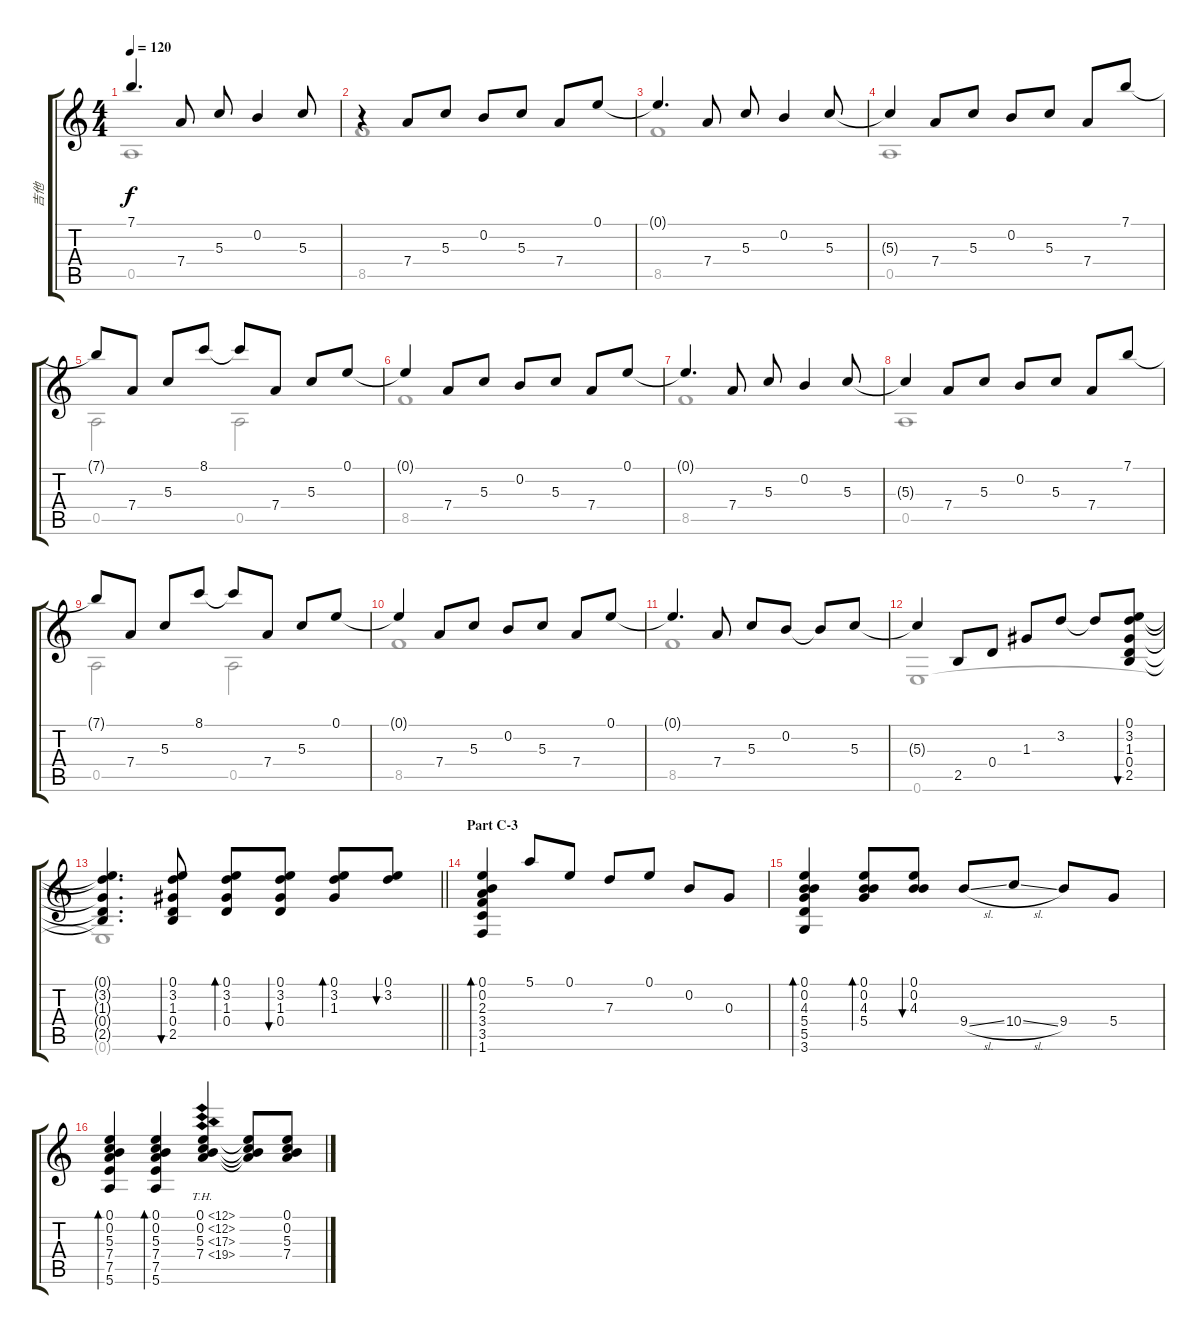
\track ("吉他" "吉他") {instrument acousticguitarnylon}
\staff {score tabs}
\tuning (E4 B3 G3 D3 A2 E2) {hide}
\voice
\ts (4 4)
\tempo 120
\clef g2
\ks c
7.1{t}.4{d dy f} 7.4.8 5.3.8 0.2.4 5.3.8 |
r.4 7.4.8 5.3.8 0.2.8 5.3.8 7.4.8 0.1.8 |
0.1{t}.4{d} 7.4.8 5.3.8 0.2.4 5.3.8 |
5.3{t}.4 7.4.8 5.3.8 0.2.8 5.3.8 7.4.8 7.1.8 |
7.1{t}.8 7.4.8 5.3.8 8.1.8 8.1{t}.8 7.4.8 5.3.8 0.1.8 |
0.1{t}.4 7.4.8 5.3.8 0.2.8 5.3.8 7.4.8 0.1.8 |
0.1{t}.4{d} 7.4.8 5.3.8 0.2.4 5.3.8 |
5.3{t}.4 7.4.8 5.3.8 0.2.8 5.3.8 7.4.8 7.1.8 |
7.1{t}.8 7.4.8 5.3.8 8.1.8 8.1{t}.8 7.4.8 5.3.8 0.1.8 |
0.1{t}.4 7.4.8 5.3.8 0.2.8 5.3.8 7.4.8 0.1.8 |
0.1{t}.4{d} 7.4.8 5.3.8 0.2.8 0.2{t}.8 5.3.8 |
5.3{t}.4 2.5.8 0.4.8 1.3.8 3.2.8 3.2{t}.8 (0.1 3.2 1.3 0.4 2.5).8{bu 480} |
\barLineRight lightlight
(0.1{t} 3.2{t} 1.3{t} 0.4{t} 2.5{t}).4{d} (0.1 3.2 1.3 0.4 2.5).8{bu 30} (0.1 3.2 1.3 0.4).8{bd 30} (0.1 3.2 1.3 0.4).8{bu 30} (0.1 3.2 1.3).8{bd 30} (0.1 3.2).8{bu 30} |
\section ("" "Part C-3")
(0.1 0.2 2.3 3.4 3.5 1.6).4{bd 60 beam Up} 5.1.8{beam Up} 0.1.8{beam Up} 7.3.8{beam Up} 0.1.8{beam Up} 0.2.8{beam Up} 0.3.8{beam Up} |
(0.1 0.2 4.3 5.4 5.5 3.6).4{bd 60 beam Up} (0.1 0.2 4.3 5.4).8{bd 30 beam Up} (0.1 0.2 4.3).8{bu 30 beam Up} 9.4{sl}.8{beam Up} 10.4{sl}.8{beam Up} 9.4.8{beam Up} 5.4.8{beam Up} |
(0.1 0.2 5.3 7.4 7.5 5.6).4{bd 30 beam Up} (0.1 0.2 5.3 7.4 7.5 5.6).4{bd 30 beam Up} (0.1{th 12} 0.2{th 12} 5.3{th 12} 7.4{th 12}).4{beam Up} (0.1{t} 0.2{t} 5.3{t} 7.4{t}).8{beam Up} (0.1 0.2 5.3 7.4).8
\voice
\clef g2
\ottava regular
\simile none
\ks c
0.5.1{dy f} |
8.5.1 |
8.5.1 |
0.5.1 |
0.5.2 0.5.2 |
8.5.1 |
8.5.1 |
0.5.1 |
0.5.2 0.5.2 |
8.5.1 |
8.5.1 |
0.6.1 |
\barLineRight lightlight
0.6{t}.1 |
|
|
